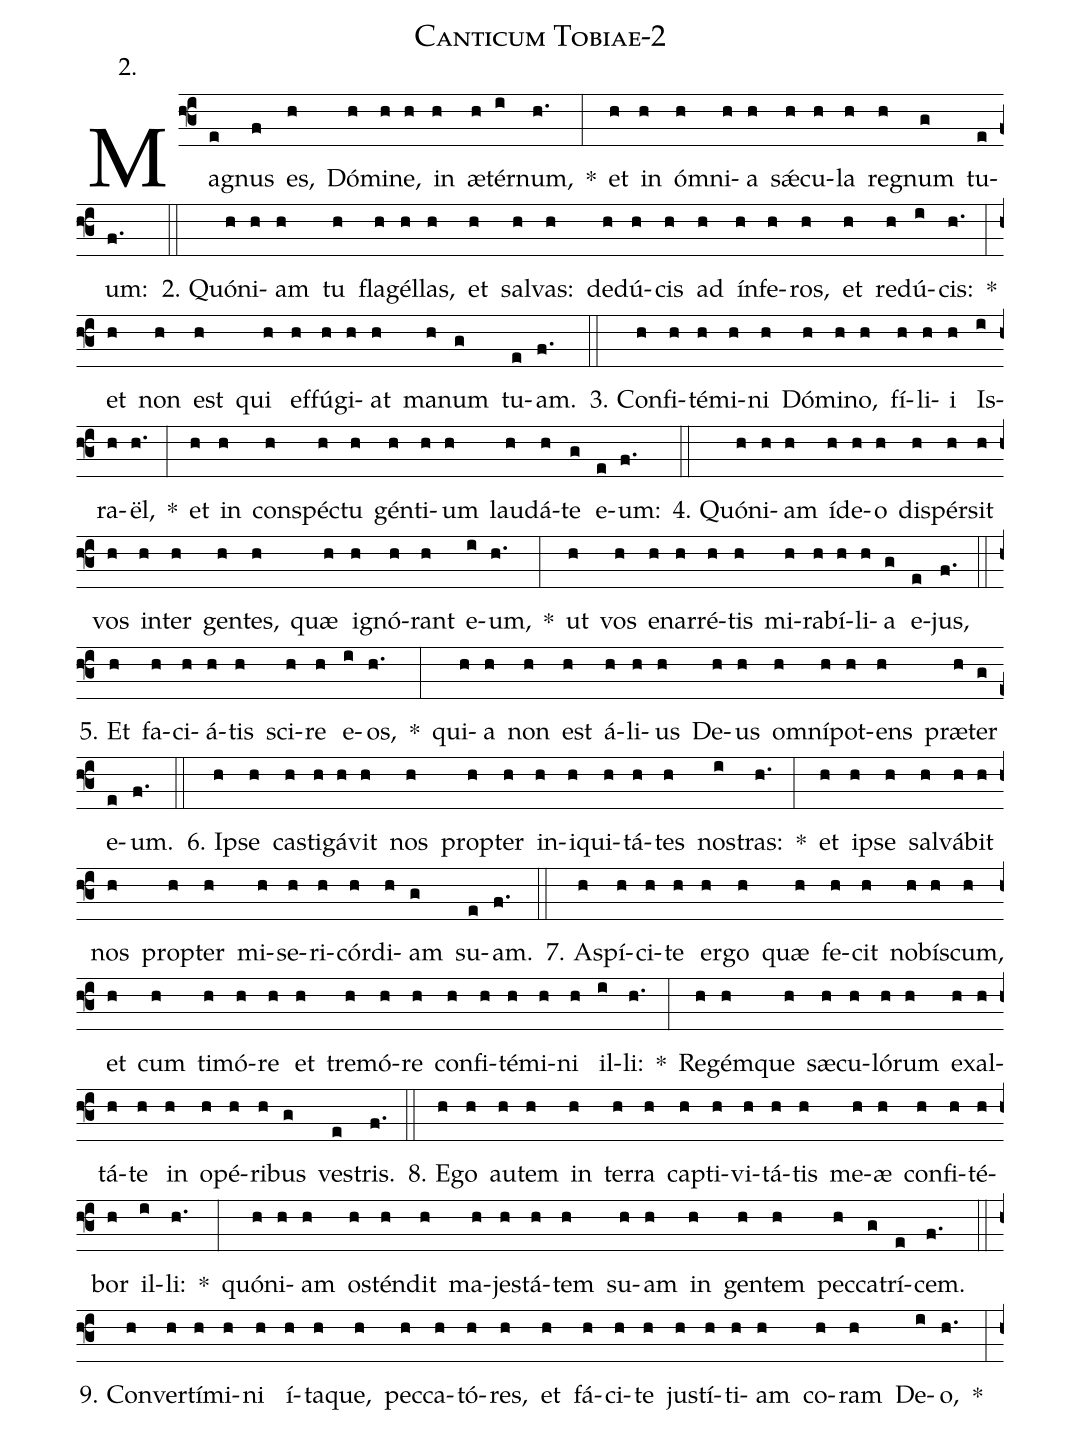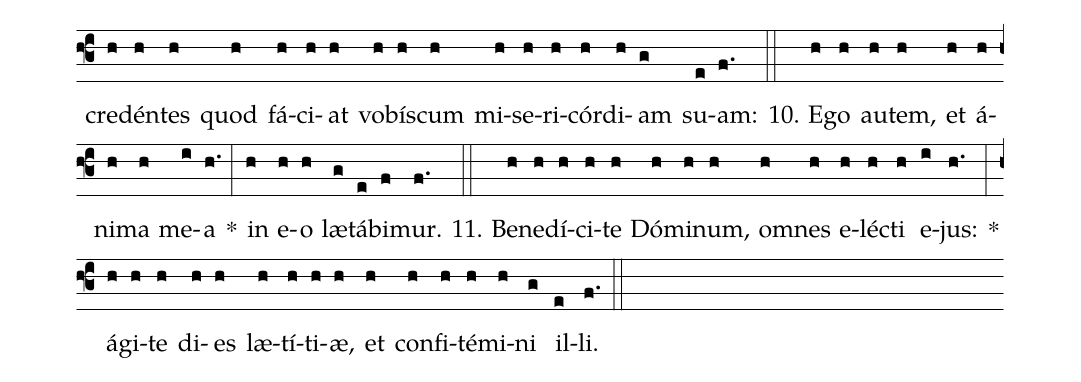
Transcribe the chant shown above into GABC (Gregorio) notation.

name: Canticum Tobiae-2;
annotation: 2.;
%%
(f3)Ma(e)gnus(f) es,(h) Dó(h)mi(h)ne,(h) in(h) æ(h)tér(i)num,(h.) *(:) et(h) in(h) óm(h)ni(h)a(h) sǽ(h)cu(h)la(h) re(h)gnum(g) tu(e)um:(f.) (::)
2. Quón(h)i(h)am(h) tu(h) fla(h)gél(h)las,(h) et(h) sal(h)vas:(h) de(h)dú(h)cis(h) ad(h) ín(h)fe(h)ros,(h) et(h) re(h)dú(i)cis:(h.) *(:) et(h) non(h) est(h) qui(h) ef(h)fú(h)gi(h)at(h) ma(h)num(g) tu(e)am.(f.) (::)
3. Con(h)fi(h)té(h)mi(h)ni(h) Dó(h)mi(h)no,(h) fí(h)li(h)i(h) Is(i)ra(h)ël,(h.) *(:) et(h) in(h) con(h)spéc(h)tu(h) gén(h)ti(h)um(h) lau(h)dá(h)te(g) e(e)um:(f.) (::)
4. Quón(h)i(h)am(h) íd(h)e(h)o(h) di(h)spér(h)sit(h) vos(h) in(h)ter(h) gen(h)tes,(h) quæ(h) i(h)gnó(h)rant(h) e(i)um,(h.) *(:) ut(h) vos(h) e(h)nar(h)ré(h)tis(h) mi(h)ra(h)bí(h)li(h)a(g) e(e)jus,(f.) (::)
5. Et(h) fa(h)ci(h)á(h)tis(h) sci(h)re(h) e(i)os,(h.) *(:) qui(h)a(h) non(h) est(h) á(h)li(h)us(h) De(h)us(h) om(h)ní(h)pot(h)ens(h) præ(h)ter(g) e(e)um.(f.) (::)
6. Ip(h)se(h) cas(h)ti(h)gá(h)vit(h) nos(h) prop(h)ter(h) in(h)i(h)qui(h)tá(h)tes(h) nos(i)tras:(h.) *(:) et(h) ip(h)se(h) sal(h)vá(h)bit(h) nos(h) prop(h)ter(h) mi(h)se(h)ri(h)cór(h)di(h)am(g) su(e)am.(f.) (::)
7. A(h)spí(h)ci(h)te(h) er(h)go(h) quæ(h) fe(h)cit(h) no(h)bís(h)cum,(h) et(h) cum(h) ti(h)mó(h)re(h) et(h) tre(h)mó(h)re(h) con(h)fi(h)té(h)mi(h)ni(h) il(i)li:(h.) *(:) Re(h)gém(h)que(h) sæ(h)cu(h)ló(h)rum(h) ex(h)al(h)tá(h)te(h) in(h) o(h)pé(h)ri(h)bus(g) ves(e)tris.(f.) (::)
8. E(h)go(h) au(h)tem(h) in(h) ter(h)ra(h) cap(h)ti(h)vi(h)tá(h)tis(h) me(h)æ(h) con(h)fi(h)té(h)bor(h) il(i)li:(h.) *(:) quón(h)i(h)am(h) os(h)tén(h)dit(h) ma(h)jes(h)tá(h)tem(h) su(h)am(h) in(h) gen(h)tem(h) pec(h)ca(g)trí(e)cem.(f.) (::)
9. Con(h)ver(h)tí(h)mi(h)ni(h) í(h)ta(h)que,(h) pec(h)ca(h)tó(h)res,(h) et(h) fá(h)ci(h)te(h) jus(h)tí(h)ti(h)am(h) co(h)ram(h) De(i)o,(h.) *(:) cre(h)dén(h)tes(h) quod(h) fá(h)ci(h)at(h) vo(h)bís(h)cum(h) mi(h)se(h)ri(h)cór(h)di(h)am(g) su(e)am:(f.) (::)
10. E(h)go(h) au(h)tem,(h) et(h) á(h)ni(h)ma(h) me(i)a(h.) *(:) in(h) e(h)o(h) læ(g)tá(e)bi(f)mur.(f.) (::)
11. Be(h)ne(h)dí(h)ci(h)te(h) Dó(h)mi(h)num,(h) om(h)nes(h) e(h)léc(h)ti(h) e(i)jus:(h.) *(:) á(h)gi(h)te(h) di(h)es(h) læ(h)tí(h)ti(h)æ,(h) et(h) con(h)fi(h)té(h)mi(h)ni(g) il(e)li.(f.) (::)
